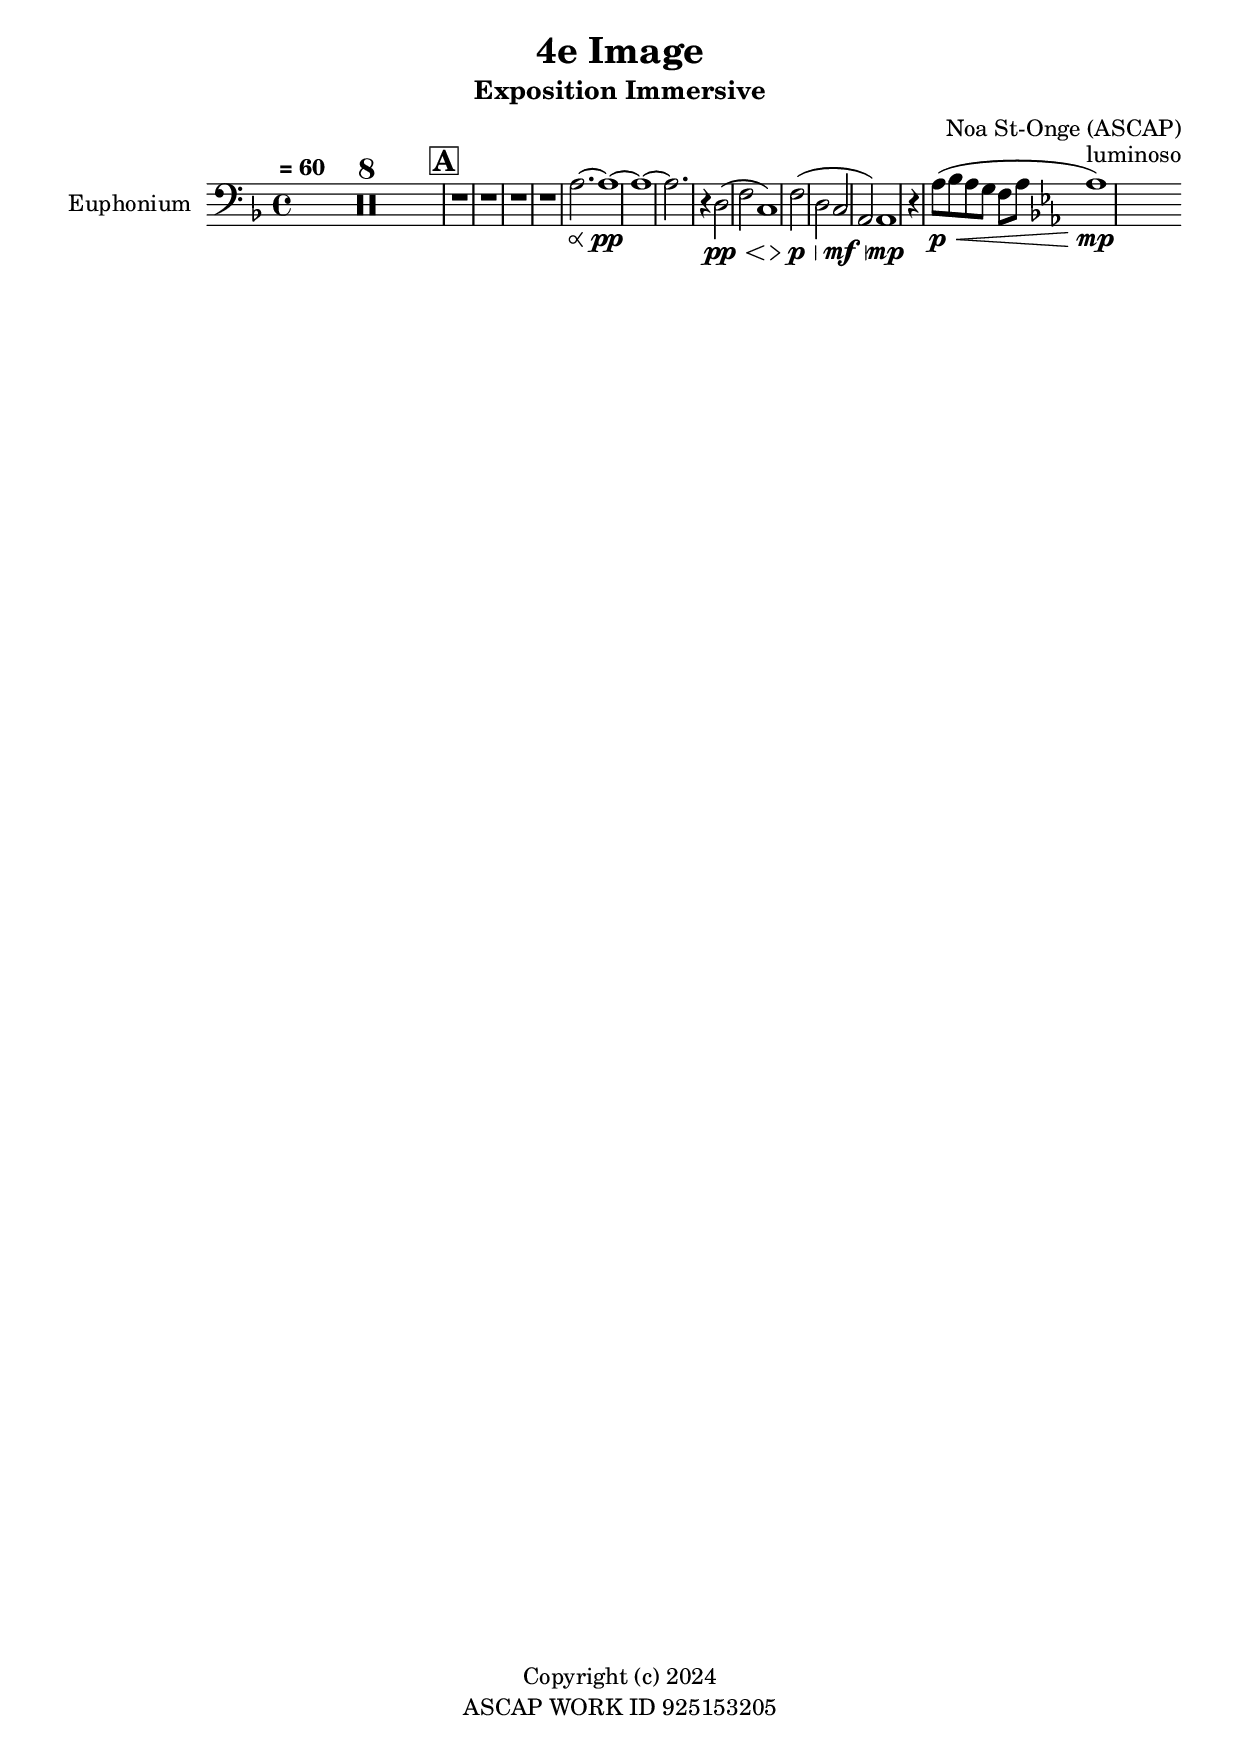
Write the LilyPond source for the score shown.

euphonium = \relative c {
  \time 4/4
  \tempo " = 60"
  \key f \major

  \set Score.rehearsalMarkFormatter = #format-mark-box-alphabet

  \compressMMRests { R1*8 } \mark \default
  r1 r1 r1 r1

  \once \override Hairpin.circled-tip = ##t
  a'2.\< ~ a1\!\pp ~ a1 ~ a2. r4

  d,2\pp\<( f2 c1\!)\>
  f2\!\p\<( d2 c2\!\mf\> a2) a1\!\mp

  r4 a'8(\<\p bes a g f a
  \key ees \major
  aes1\!\mp^"luminoso")
}

euphoniumPart = \new Staff \with {
  instrumentName = "Euphonium"
  shortInstrumentName = "Euph."
  midiInstrument = "tuba"
} { \clef bass \euphonium }

euphoniumBookPart = \new Staff \with {
  instrumentName = "Euphonium"
  shortInstrumentName = ""
  midiInstrument = "tuba"
} { \clef bass \euphonium }

\book {
  \bookOutputName "Euphonium"
  \header {
  title = "4e Image"
  subtitle = "Exposition Immersive"
  composer = "Noa St-Onge (ASCAP)"
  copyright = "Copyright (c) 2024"
  % Remove default LilyPond tagline
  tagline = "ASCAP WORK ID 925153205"
}
  \score {
    <<
      \euphoniumBookPart
    >>
    \layout {
      indent = 25
      short-indent = 10
    }

    \midi {
      \tempo 4=60
    }
  }
}